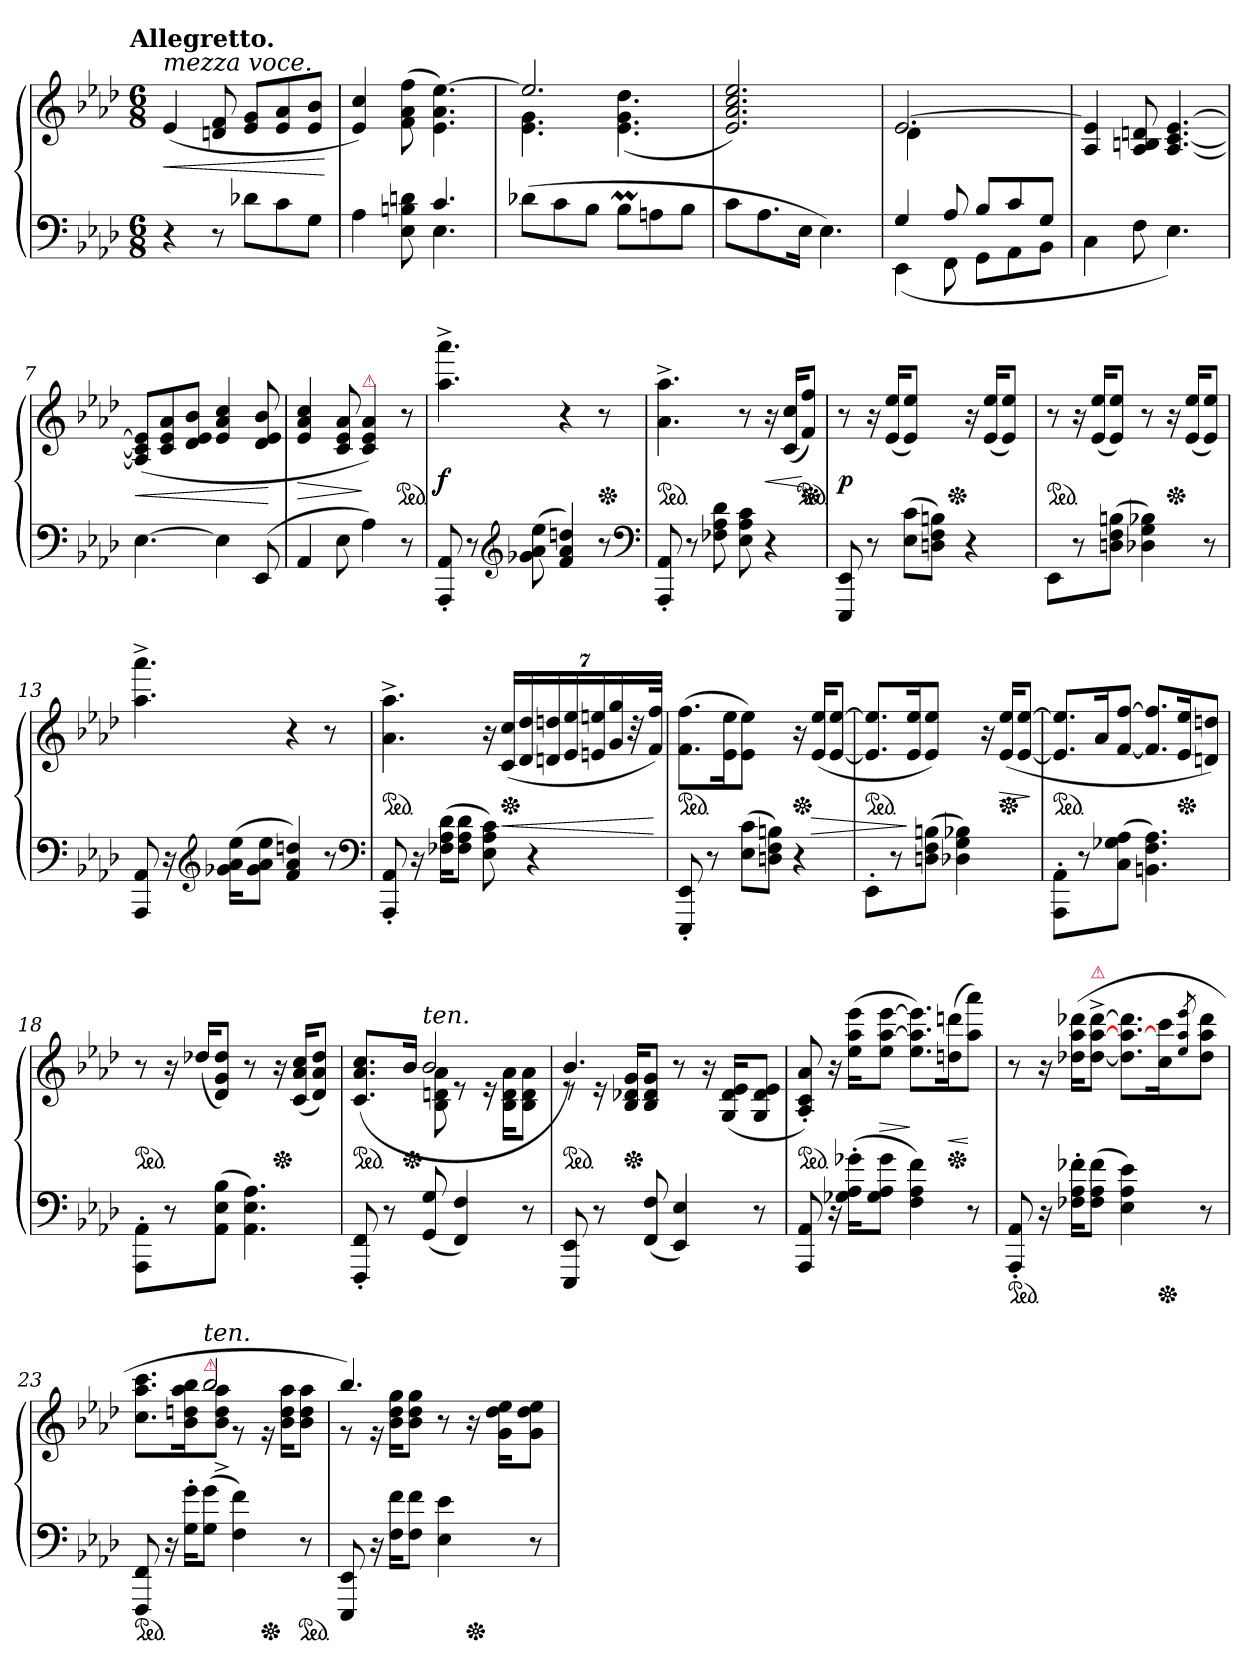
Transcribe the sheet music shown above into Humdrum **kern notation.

**kern	**kern	**dynam
*part1	*part1	*part1
*staff2	*staff1	*staff1/2
*clefF4	*clefG2	*
*k[b-e-a-d-]	*k[b-e-a-d-]	*
*A-:	*A-:	*
!!LO:TX:omd:t=Allegretto.
*M6/8	*M6/8	*
=1	=1	=1
!	!LO:TX:a:i:t=mezza voce.	!
4r	(>4e-	<
8r	8dn 8f	.
8d-XL	8e- 8gL	.
8c	8e- 8a-	.
8GJ	8e- 8b-J	.
.	.	[
=2	=2	=2
*^	*	*
4.ryy	4A-	4e-/ 4cc/)	.
.	8E- 8Bn 8dn	(>8f 8a- 8ff	.
4.c	4.E-	4.e-\ 4.a-\ [4.ee-\)	.
*v	*v	*	*
=3	=3	=3
*	*^	*
(>8d-XL	2.ee-]	4.e- 4.g	.
8c	.	.	.
8B-J	.	.	.
8B-ML	.	(>4.e- 4.g 4.dd-	.
8An	.	.	.
8B-J	.	.	.
*	*v	*v	*
=4	=4	=4
8cL	2.e- 2.a- 2.cc 2.ee-)	.
8.A-	.	.
16E-Jk	.	.
4.E-)	.	.
=5	=5	=5
*^	*^	*
4G	(<4EE-	[2.e-	4d-\	.
8A-	8FF	.	2ryy	.
8B-L	8GGL	.	.	.
8c	8AA-	.	.	.
8GJ	8BB-J	.	.	.
*v	*v	*	*	*
*	*v	*v	*
=6	=6	=6
4C\	4A-/ 4e-]/	.
8F\	8A-/ 8Bn/ 8dn/	.
4.E-\)	[4.A-/ [4.c/ [4.e-/	.
=7	=7	=7
[4.E-\	(>8A-]/ 8c]/ 8e-]/L	<
.	8c 8e- 8a-	.
.	8d- 8e- 8b-J	.
4E-]	4e- 4a- 4cc	.
(>8EE-	8d- 8e- 8b-	.
.	.	[
=8	=8	=8
4AA-	4e- 4a- 4cc	>
8E-	8c 8e- 8a-	.
!	!LO:TX:a:color=crimson:t=⚠	!
4A-)	4c 4e- 4a-)	]
8r	8r	.
*	*ped	*
=9	=9	=9
8AAA-' 8AA-'	4.aa-^< 4.aaa-^<	f
8r	.	.
*clefG2	*	*
(>8g-X 8a- 8ee-	.	.
4f/ 4a-/ 4ddn/)	4r	.
*	*Xped	*
8r	8r	.
*clefF4	*	*
=10	=10	=10
*	*ped	*
8AAA-' 8AA-'	4.a-^< 4.aa-^<	.
8r	.	.
8F-X 8A- 8d-	.	.
8E- 8A- 8c	8r	.
4r	16r	<
.	(<16c/ 16cc/KL	.
*	*Xped	*
.	8f 8ffJ)	[
*	*ped	*
=11	=11	=11
*	*^	*
8EEE- 8EE-	8r	4..ryy	p
8r	16r	.	.
.	(<16e-/ 16ee-/KL	.	.
(>8E- 8cL	8e- 8ee-J)	.	.
8Dn 8F 8BnJ)	8ryy	.	.
*	*Xped	*	*
.	.	4ryy	.
4r	16r	.	.
.	(<16e-/ 16ee-/KL	.	.
.	8e- 8ee-J)	.	.
.	.	16ryy	.
*	*v	*v	*
=12	=12	=12
*	*ped	*
8EE-\L	8r	.
8r	16r	.
.	(<16e-/ 16ee-/KL	.
(>8Dn 8F 8BnJ	8e- 8ee-J)	.
4D-X 4G 4B-X)	8r	.
*	*Xped	*
.	16r	.
.	(<16e-/ 16ee-/KL	.
8r	8e- 8ee-J)	.
=13	=13	=13
!	!	!LO:DY:b=2:rj
8AAA- 8AA-	4.aa-^< 4.aaa-^<	p f
16r	.	.
*clefG2	*	*
(>16g-X 16a- 16ee-KL	.	.
8g- 8a- 8ee-J	.	.
4f/ 4a-/ 4ddn/)	4r	.
8r	8r	.
*clefF4	*	*
=14	=14	=14
*	*ped	*
8AAA-' 8AA-'	4.a-^< 4.aa-^<	.
16r	.	.
(>16F-X 16A- 16d-KL	.	.
8F- 8A- 8d-J	.	.
8E- 8A- 8c)	16r	.
!	!LO:TX:a:color=crimson:t=⚠	!
!	!LO:TX:a:color=crimson:t=⚠	!
*	*Xped	*
.	(<112%5c/ 112%5cc/LL	<
.	112%5d- 112%5dd-	.
4r	.	.
.	112%5dn 112%5ddn	.
.	112%5e- 112%5ee-	.
.	112%5en 112%5een	.
.	112%5g 112%5gg	.
.	224%5r	.
.	224%5f 224%5ffJJk)	.
.	.	[
=15	=15	=15
*	*ped	*
8EEE-' 8EE-'	(>8.f\ 8.ff\L	.
8r	.	.
.	16e- 16ee-K	.
(>8E- 8cL	8e- 8ee-J)	.
8Dn 8F 8BnJ)	8ryy	.
*	*Xped	*
4r	16r	.
.	(>16e-/ 16ee-/KL	>
.	[8e- [8ee-J	.
=16	=16	=16
*	*ped	*
8EE-'\L	8.e-]/ 8.ee-]/L	.
8r	.	.
.	16e- 16ee-K	]
(>8Dn 8F 8BnJ	8e- 8ee-J)	.
4D-X 4G 4B-X)	8ryy	.
.	16r	.
*	*Xped	*
.	(>16e-/ 16ee-/KL	>
8ryy	[8e- [8ee-J	.
.	.	]
=17	=17	=17
*	*ped	*
8AAA-'\ 8AA-'\L	8.e-]/ 8.ee-]/L	.
8r	.	.
.	16a-K	.
(>8C 8G-X 8A-J	[8f [8ffJ	.
4.BBn 4.F 4.A-)	8.f]/ 8.ff]/L	.
*	*Xped	*
.	16e- 16ee-K	.
.	8dn 8ddnJ)	.
=18	=18	=18
*	*ped	*
8AAA-'\ 8AA-'\L	8r	.
8r	16r	.
.	(<16dd-X/KL	.
(>8AA- 8E- 8B-J	8d- 8g 8dd-J)	.
4.AA- 4.E- 4.A-)	8r	.
*	*Xped	*
.	16r	.
.	(<16c/ 16a-/ 16cc/KL	.
.	8d- 8a- 8dd-J)	.
=19	=19	=19
*	*^	*
*	*ped	*	*
8FFF' 8FF'	(>8.c/ 8.a-/ 8.cc/L	4ryy	.
8r	.	.	.
*	*Xped	*	*
.	16b-Jk	.	.
!	!LO:TX:a:i:t=ten.	!	!
(<8GG/ 8G/	2b-	8B- 8dn 8a-	.
4FF/ 4F/)	.	8r	.
.	.	16r	.
.	.	16B- 16d 16a-KL	.
8r	.	8B- 8d 8a-J	.
=20	=20	=20	=20
*	*ped	*	*
8EEE- 8EE-	4.b-)	8re	.
8r	.	16re	.
*	*Xped	*	*
.	.	16B-/ 16d-X/ 16g/KL	.
(<8FF/ 8F/	.	8B- 8d- 8gJ	.
4EE-/ 4E-/)	4.ryy	8r	.
.	.	16r	.
.	.	(>16G 16d- 16e-KL	.
8r	.	8G 8d- 8e-J	.
*	*v	*v	*
=21	=21	=21
*	*ped	*
8AAA- 8AA-	8A-' 8c' 8a-')	.
16r	16r	.
(>16G-X' 16A-' 16g-X'KL	(>16ee- 16aa- 16eee-KL	.
8G- 8A- 8g-J	8ee- [8aa- [8eee-J	>
4F 4A- 4f)	8.ee- 8.aa-] 8.eee-]L)	]
*	*Xped	*
.	(>16ddn 16dddnK	<
8r	8aa- 8aaa-J)	[
=22	=22	=22
*ped	*	*
8AAA-' 8AA-'	8r	.
16r	16r	.
16F-X' 16A-' 16f-X'KL	(>16dd-X 16aa- 16ddd-XKL	.
!	!LO:TX:a:color=crimson:t=⚠	!
(>8F- 8A- 8f-J	[8dd-^< [<8aa-^< [8ddd-^<J	.
4E- 4A- 4e-)	8.dd-] [<8.aa- 8.ddd-]L	.
*Xped	*	*
.	16cc 16cccK	.
.	8qee-/ 8qaa-/ 8qeee-/	.
8r	8dd- 8aa- 8ddd-J	.
=23	=23	=23
*	*^	*
*ped	*	*	*
8FFF 8FF	4ryy	8.cc 8.aa- 8.cccL	.
16r	.	.	.
16G' 16g'KL	.	16b- 16ddn 16aa- 16bb-K	.
!	!LO:TX:a:i:t=ten.	!	!
!	!LO:TX:a:color=crimson:t=⚠	!	!
(>8G 8gJ	2bb-	8b-^< 8dd^< 8aa-^<J	.
4F 4f)	.	8r	.
*Xped	*	*	*
.	.	16r	.
.	.	16b- 16dd 16aa-KL	.
8r	.	8b- 8dd 8aa-J	.
*ped	*	*	*
=24	=24	=24	=24
8EEE- 8EE-	4.bb-)	8r	.
16r	.	16r	.
16F 16fKL	.	16b- 16dd- 16ggKL	.
8F 8fJ	.	8b- 8dd- 8ggJ	.
4E- 4e-	4.ryy	8r	.
*Xped	*	*	*
.	.	16r	.
.	.	16g 16dd- 16ee-KL	.
8r	.	8g 8dd- 8ee-J	.
*	*v	*v	*
=	=	=
*-	*-	*-
